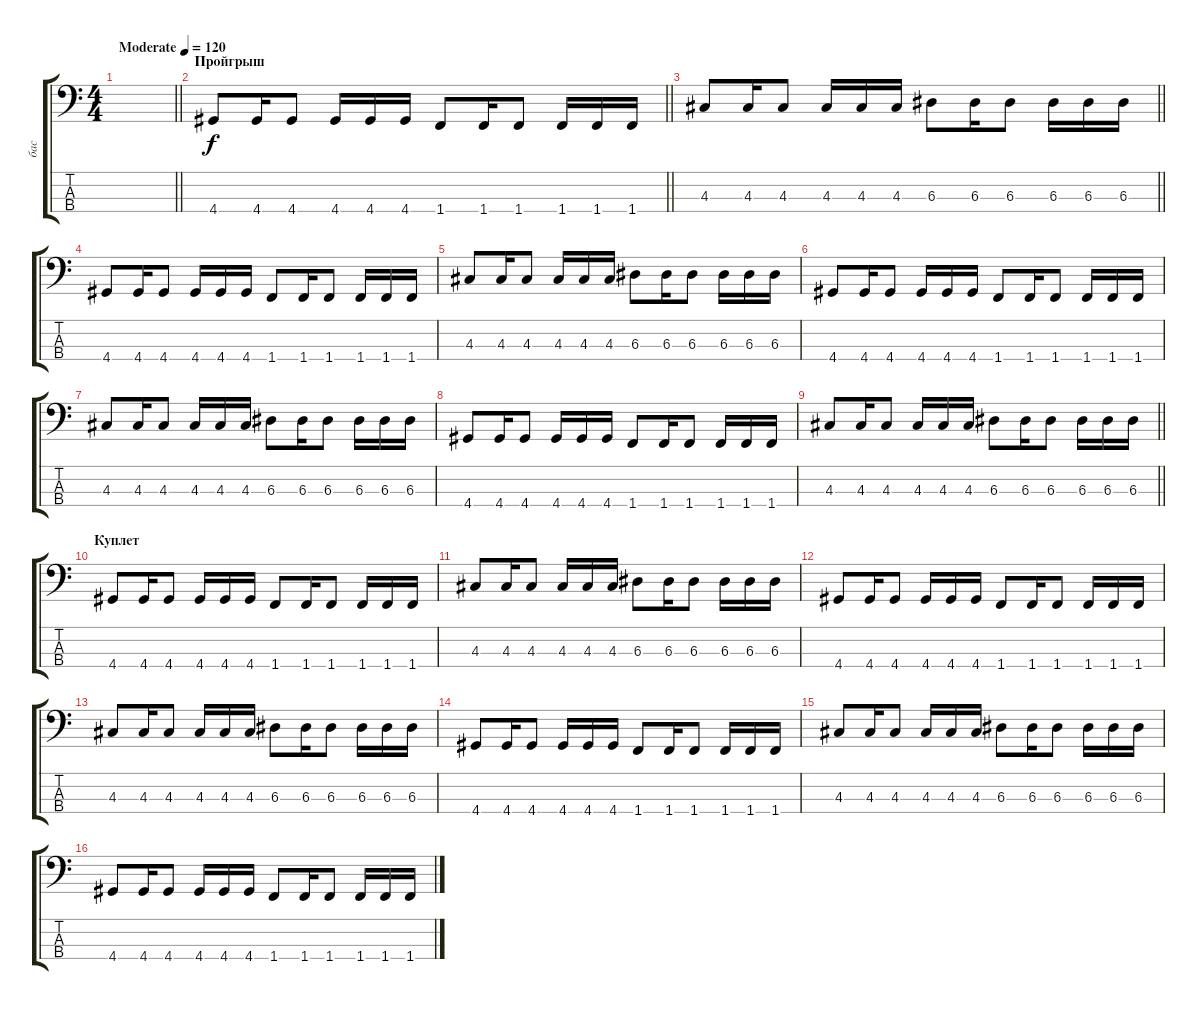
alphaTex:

\track ("бас" "бас") {instrument electricbassfinger}
\staff {score tabs}
\tuning (G2 D2 A1 E1) {hide}
\ts (4 4)
\tempo (120 "Moderate")
\clef f4
\barLineRight lightlight
\ks c
|
\section ("" "Пройгрыш")
\barLineRight lightlight
4.4.8 4.4.16 4.4.8 4.4.16 4.4.16 4.4.16 1.4.8 1.4.16 1.4.8 1.4.16 1.4.16 1.4.16 |
\section ("" "")
\barLineRight lightlight
4.3.8 4.3.16 4.3.8 4.3.16 4.3.16 4.3.16 6.3.8 6.3.16 6.3.8 6.3.16 6.3.16 6.3.16 |
\section ("" "")
4.4.8 4.4.16 4.4.8 4.4.16 4.4.16 4.4.16 1.4.8 1.4.16 1.4.8 1.4.16 1.4.16 1.4.16 |
4.3.8 4.3.16 4.3.8 4.3.16 4.3.16 4.3.16 6.3.8 6.3.16 6.3.8 6.3.16 6.3.16 6.3.16 |
4.4.8 4.4.16 4.4.8 4.4.16 4.4.16 4.4.16 1.4.8 1.4.16 1.4.8 1.4.16 1.4.16 1.4.16 |
4.3.8 4.3.16 4.3.8 4.3.16 4.3.16 4.3.16 6.3.8 6.3.16 6.3.8 6.3.16 6.3.16 6.3.16 |
4.4.8 4.4.16 4.4.8 4.4.16 4.4.16 4.4.16 1.4.8 1.4.16 1.4.8 1.4.16 1.4.16 1.4.16 |
\barLineRight lightlight
4.3.8 4.3.16 4.3.8 4.3.16 4.3.16 4.3.16 6.3.8 6.3.16 6.3.8 6.3.16 6.3.16 6.3.16 |
\section ("" "Куплет")
4.4.8 4.4.16 4.4.8 4.4.16 4.4.16 4.4.16 1.4.8 1.4.16 1.4.8 1.4.16 1.4.16 1.4.16 |
4.3.8 4.3.16 4.3.8 4.3.16 4.3.16 4.3.16 6.3.8 6.3.16 6.3.8 6.3.16 6.3.16 6.3.16 |
4.4.8 4.4.16 4.4.8 4.4.16 4.4.16 4.4.16 1.4.8 1.4.16 1.4.8 1.4.16 1.4.16 1.4.16 |
4.3.8 4.3.16 4.3.8 4.3.16 4.3.16 4.3.16 6.3.8 6.3.16 6.3.8 6.3.16 6.3.16 6.3.16 |
4.4.8 4.4.16 4.4.8 4.4.16 4.4.16 4.4.16 1.4.8 1.4.16 1.4.8 1.4.16 1.4.16 1.4.16 |
4.3.8 4.3.16 4.3.8 4.3.16 4.3.16 4.3.16 6.3.8 6.3.16 6.3.8 6.3.16 6.3.16 6.3.16 |
4.4.8 4.4.16 4.4.8 4.4.16 4.4.16 4.4.16 1.4.8 1.4.16 1.4.8 1.4.16 1.4.16 1.4.16
